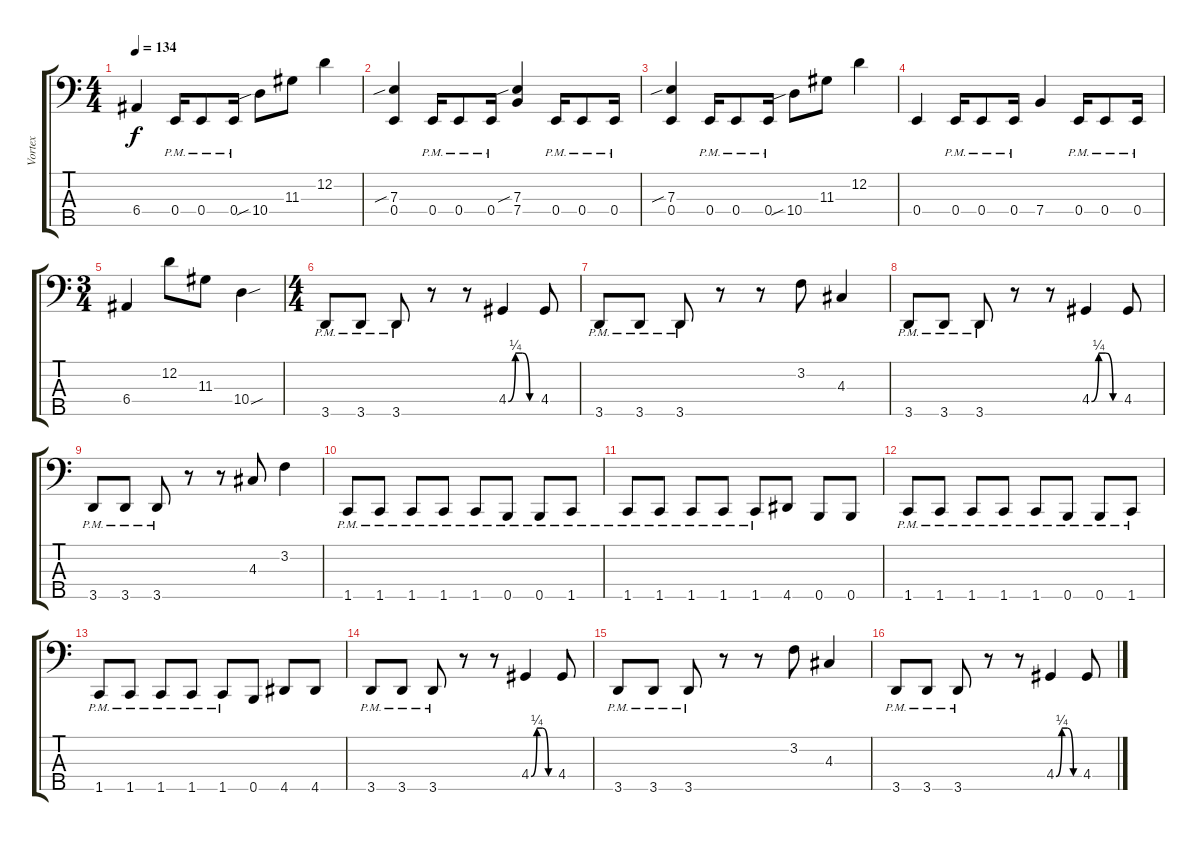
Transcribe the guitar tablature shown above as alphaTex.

\track ("Vortex" "Vortex") {instrument electricbassfinger}
\staff {score tabs}
\tuning (G2 D2 A1 E1 B0) {hide}
\ts (4 4)
\tempo 134
\clef f4
\ks c
6.4.4{dy f} 0.4{pm}.16 0.4{pm}.8 0.4{pm}.16 10.4{sib}.8 11.3.8 12.2.4 |
(7.3{sib} 0.4).4 0.4{pm}.16 0.4{pm}.8 0.4{pm}.16 (7.3{sib} 7.4).4 0.4{pm}.16 0.4{pm}.8 0.4{pm}.16 |
(7.3{sib} 0.4).4 0.4{pm}.16 0.4{pm}.8 0.4{pm}.16 10.4{sib}.8 11.3.8 12.2.4 |
0.4.4 0.4{pm}.16 0.4{pm}.8 0.4{pm}.16 7.4.4 0.4{pm}.16 0.4{pm}.8 0.4{pm}.16 |
\ts (3 4)
6.4.4 12.2.8 11.3.8 10.4{sou}.4 |
\ts (4 4)
3.5{pm}.8 3.5{pm}.8 3.5{pm}.8 r.8 r.8 4.4{be (custom 0 0 15 1 30 1 45 0 60 0)}.4 4.4.8 |
3.5{pm}.8 3.5{pm}.8 3.5{pm}.8 r.8 r.8 3.2.8 4.3.4 |
3.5{pm}.8 3.5{pm}.8 3.5{pm}.8 r.8 r.8 4.4{be (custom 0 0 15 1 30 1 45 0 60 0)}.4 4.4.8 |
3.5{pm}.8 3.5{pm}.8 3.5{pm}.8 r.8 r.8 4.3.8 3.2.4 |
1.5{pm}.8 1.5{pm}.8 1.5{pm}.8 1.5{pm}.8 1.5{pm}.8 0.5{pm}.8 0.5{pm}.8 1.5{pm}.8 |
1.5{pm}.8 1.5{pm}.8 1.5{pm}.8 1.5{pm}.8 1.5{pm}.8 4.5.8 0.5.8 0.5.8 |
1.5{pm}.8 1.5{pm}.8 1.5{pm}.8 1.5{pm}.8 1.5{pm}.8 0.5{pm}.8 0.5{pm}.8 1.5{pm}.8 |
1.5{pm}.8 1.5{pm}.8 1.5{pm}.8 1.5{pm}.8 1.5{pm}.8 0.5.8 4.5.8 4.5.8 |
3.5{pm}.8 3.5{pm}.8 3.5{pm}.8 r.8 r.8 4.4{be (custom 0 0 15 1 30 1 45 0 60 0)}.4 4.4.8 |
3.5{pm}.8 3.5{pm}.8 3.5{pm}.8 r.8 r.8 3.2.8 4.3.4 |
3.5{pm}.8 3.5{pm}.8 3.5{pm}.8 r.8 r.8 4.4{be (custom 0 0 15 1 30 1 45 0 60 0)}.4 4.4.8
